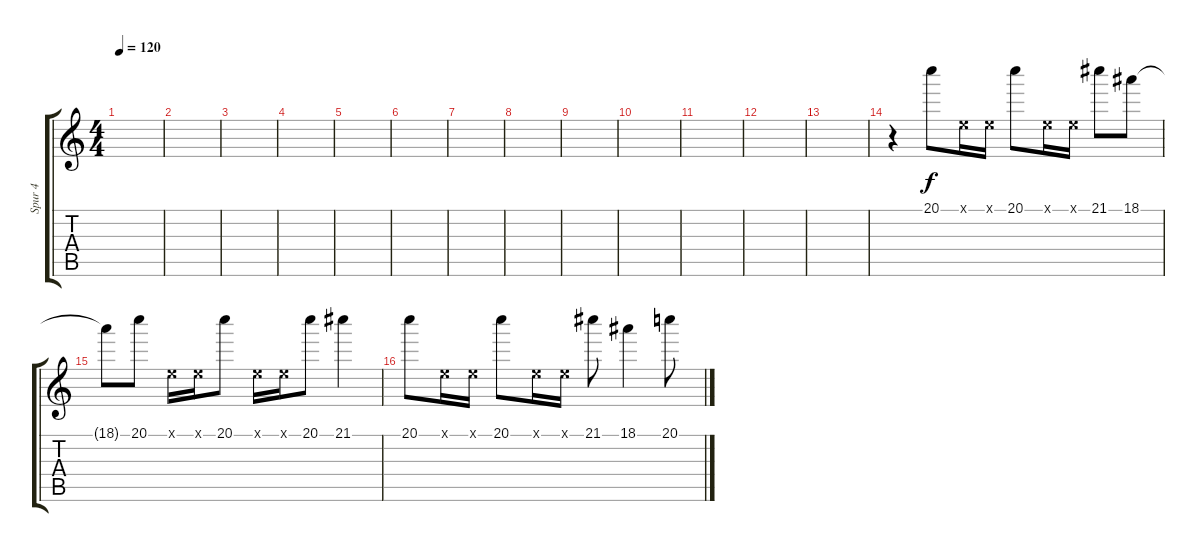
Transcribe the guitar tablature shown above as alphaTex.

\track ("Spur 4" "Spur 4") {instrument overdrivenguitar}
\staff {score tabs}
\tuning (E4 B3 G3 D3 A2 E2) {hide}
\ts (4 4)
\tempo 120
\clef g2
\ks c
|
|
|
|
|
|
|
|
|
|
|
|
|
r.4 20.1.8 0.1{x}.16 0.1{x}.16 20.1.8 0.1{x}.16 0.1{x}.16 21.1.8 18.1.8 |
18.1{t}.8 20.1.8 0.1{x}.16 0.1{x}.16 20.1.8 0.1{x}.16 0.1{x}.16 20.1.8 21.1.4 |
20.1.8 0.1{x}.16 0.1{x}.16 20.1.8 0.1{x}.16 0.1{x}.16 21.1.8 18.1.4 20.1.8
